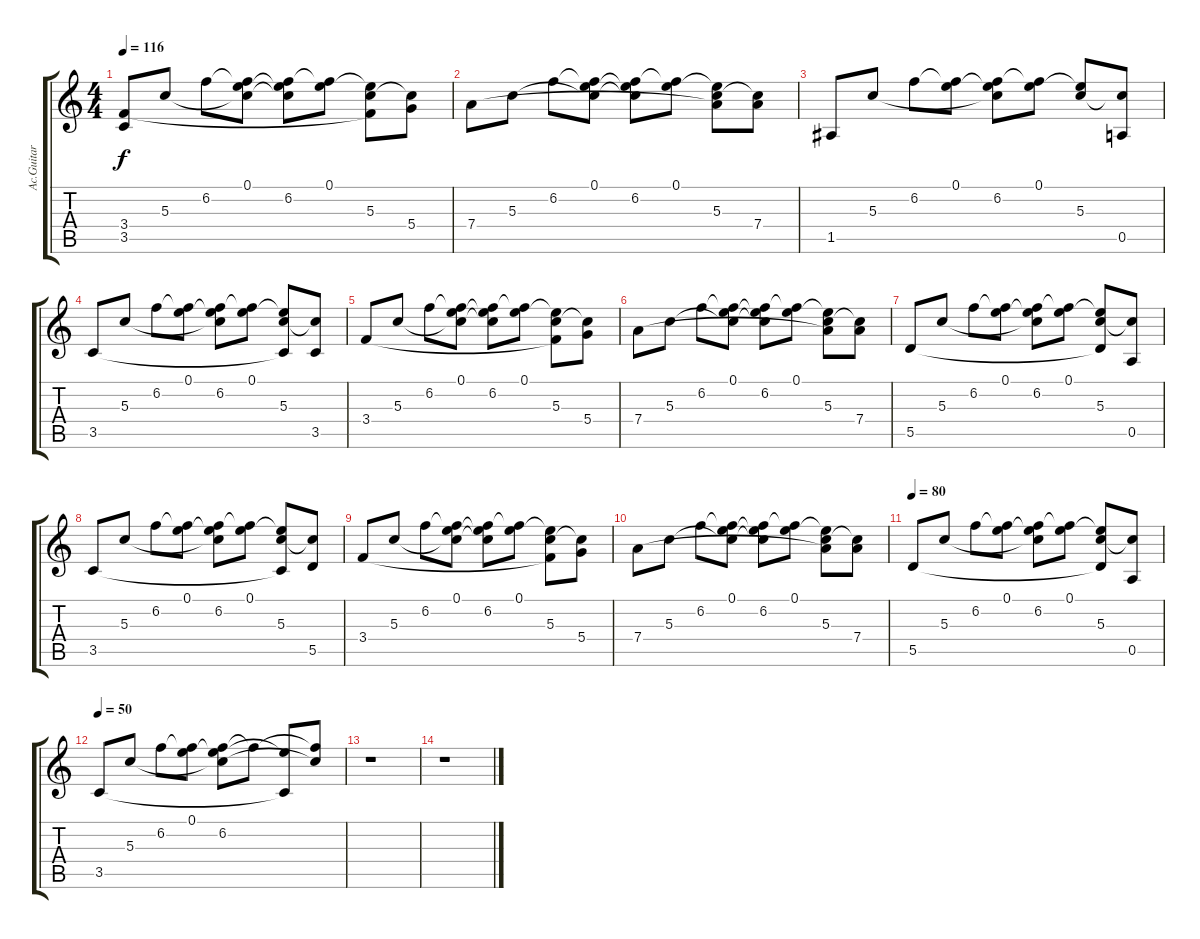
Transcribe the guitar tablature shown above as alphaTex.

\track ("Ac.Guitar" "Ac.Guitar") {instrument acousticguitarsteel}
\staff {score tabs}
\tuning (E4 B3 G3 D3 A2 E2) {hide}
\ts (4 4)
\tempo 116
\clef g2
\ks c
(3.4 3.5{t}).8{dy f} 5.3.8 6.2.8 (0.1 6.2{t} 5.3{t}).8 (0.1{t} 6.2 5.3{t}).8 (0.1 6.2{t}).8 (0.1{t} 5.3 3.4{t}).8 (5.3{t} 5.4).8 |
7.4.8 5.3.8 6.2.8 (0.1 6.2{t} 5.3{t}).8 (0.1{t} 6.2 5.3{t}).8 (0.1 6.2{t}).8 (0.1{t} 5.3 7.4{t}).8 (5.3{t} 7.4).8 |
1.5.8 5.3.8 6.2.8 (0.1 6.2{t}).8 (0.1{t} 6.2 5.3{t}).8 (0.1 6.2{t}).8 (0.1{t} 5.3).8 (5.3{t} 0.5).8 |
3.5.8 5.3.8 6.2.8 (0.1 6.2{t}).8 (0.1{t} 6.2 5.3{t}).8 (0.1 6.2{t}).8 (0.1{t} 5.3 3.5{t}).8 (5.3{t} 3.5).8 |
3.4.8 5.3.8 6.2.8 (0.1 6.2{t} 5.3{t}).8 (0.1{t} 6.2 5.3{t}).8 (0.1 6.2{t}).8 (0.1{t} 5.3 3.4{t}).8 (5.3{t} 5.4).8 |
7.4.8 5.3.8 6.2.8 (0.1 6.2{t} 5.3{t}).8 (0.1{t} 6.2 5.3{t}).8 (0.1 6.2{t}).8 (0.1{t} 5.3 7.4{t}).8 (5.3{t} 7.4).8 |
5.5.8 5.3.8 6.2.8 (0.1 6.2{t}).8 (0.1{t} 6.2 5.3{t}).8 (0.1 6.2{t}).8 (0.1{t} 5.3 5.5{t}).8 (5.3{t} 0.5).8 |
3.5.8 5.3.8 6.2.8 (0.1 6.2{t}).8 (0.1{t} 6.2 5.3{t}).8 (0.1 6.2{t}).8 (0.1{t} 5.3 3.5{t}).8 (5.3{t} 5.5).8 |
3.4.8 5.3.8 6.2.8 (0.1 6.2{t} 5.3{t}).8 (0.1{t} 6.2 5.3{t}).8 (0.1 6.2{t}).8 (0.1{t} 5.3 3.4{t}).8 (5.3{t} 5.4).8 |
7.4.8 5.3.8 6.2.8 (0.1 6.2{t} 5.3{t}).8 (0.1{t} 6.2 5.3{t}).8 (0.1 6.2{t}).8 (0.1{t} 5.3 7.4{t}).8 (5.3{t} 7.4).8 |
\tempo 80
5.5.8 5.3.8 6.2.8 (0.1 6.2{t}).8 (0.1{t} 6.2 5.3{t}).8 (0.1 6.2{t}).8 (0.1{t} 5.3 5.5{t}).8 (5.3{t} 0.5).8 |
\tempo 50
3.5.8 5.3.8 6.2.8 (0.1 6.2{t}).8 (0.1{t} 6.2 5.3{t}).8 6.2{t}.8 (0.1{t} 3.5{t}).8 (6.2{t} 5.3{t}).8 |
r.1 |
r.1
